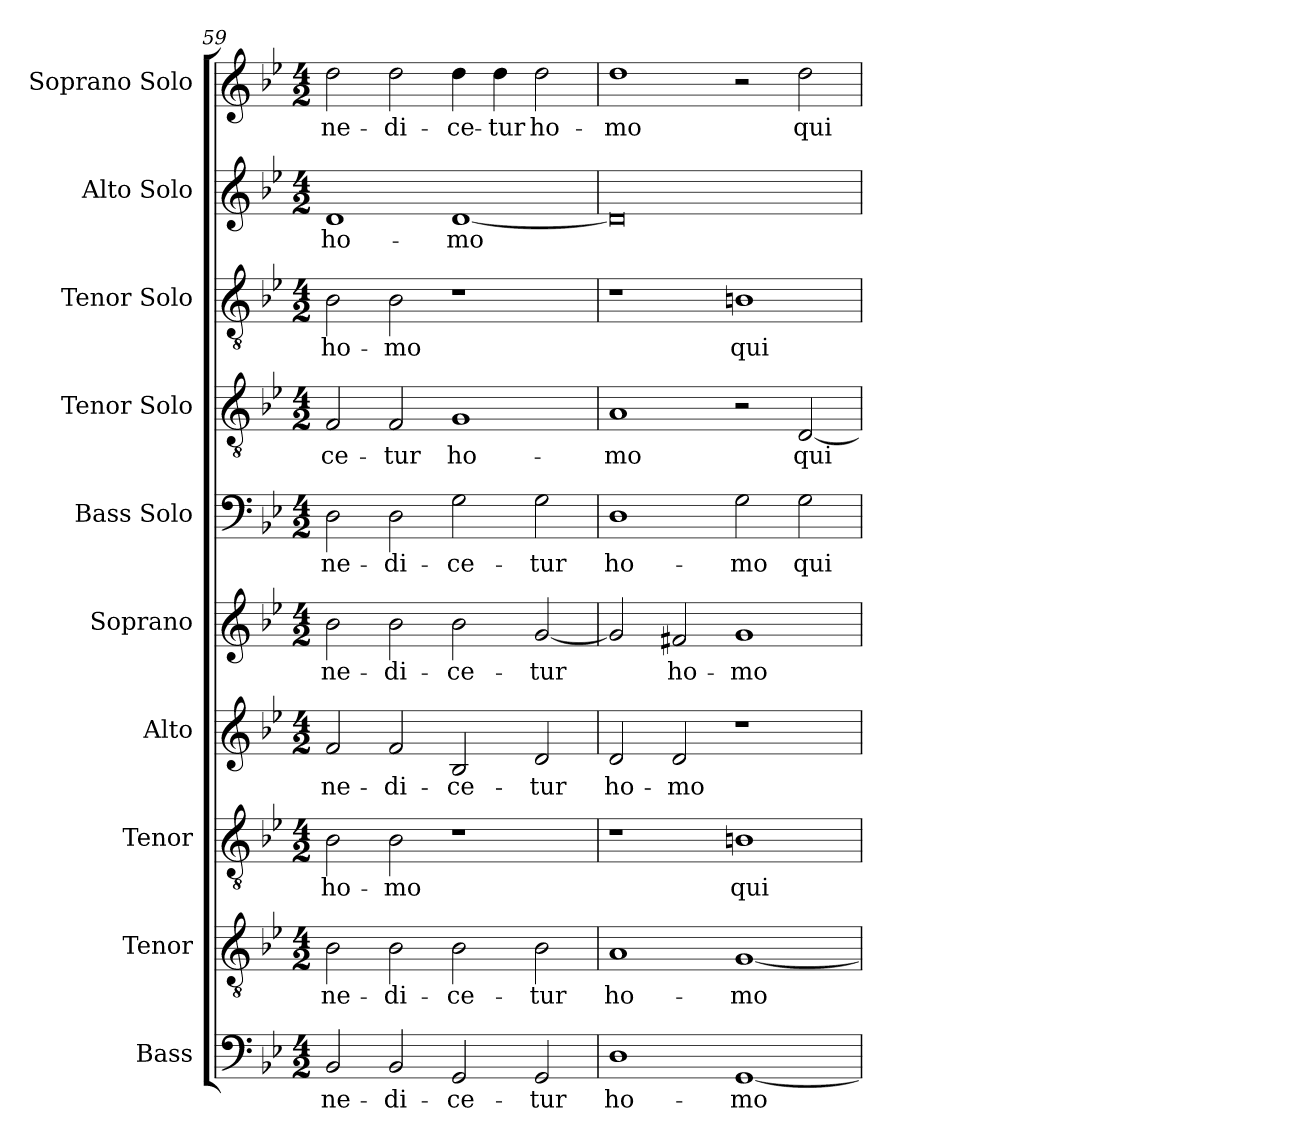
**kern	**text	**kern	**text	**kern	**text	**kern	**text	**kern	**text	**kern	**text	**kern	**text	**kern	**text	**kern	**text	**kern	**text
*part10	*part10	*part9	*part9	*part8	*part8	*part7	*part7	*part6	*part6	*part5	*part5	*part4	*part4	*part3	*part3	*part2	*part2	*part1	*part1
*staff10	*staff10	*staff9	*staff9	*staff8	*staff8	*staff7	*staff7	*staff6	*staff6	*staff5	*staff5	*staff4	*staff4	*staff3	*staff3	*staff2	*staff2	*staff1	*staff1
*I"Bass	*	*I"Tenor	*	*I"Tenor	*	*I"Alto	*	*I"Soprano	*	*I"Bass Solo	*	*I"Tenor Solo	*	*I"Tenor Solo	*	*I"Alto Solo	*	*I"Soprano Solo	*
*I'B.	*	*I'T.	*	*I'T.	*	*I'A.	*	*I'S.	*	*I'B.	*	*I'T.	*	*I'T.	*	*I'A.	*	*I'S.	*
*clefF4	*	*clefGv2	*	*clefGv2	*	*clefG2	*	*clefG2	*	*clefF4	*	*clefGv2	*	*clefGv2	*	*clefG2	*	*clefG2	*
*	*	*ITrd7c12	*	*ITrd7c12	*	*	*	*	*	*	*	*ITrd7c12	*	*ITrd7c12	*	*	*	*	*
*k[b-e-]	*	*k[b-e-]	*	*k[b-e-]	*	*k[b-e-]	*	*k[b-e-]	*	*k[b-e-]	*	*k[b-e-]	*	*k[b-e-]	*	*k[b-e-]	*	*k[b-e-]	*
*B-:	*	*B-:	*	*B-:	*	*B-:	*	*B-:	*	*B-:	*	*B-:	*	*B-:	*	*B-:	*	*B-:	*
*M4/2	*	*M4/2	*	*M4/2	*	*M4/2	*	*M4/2	*	*M4/2	*	*M4/2	*	*M4/2	*	*M4/2	*	*M4/2	*
=59	=59	=59	=59	=59	=59	=59	=59	=59	=59	=59	=59	=59	=59	=59	=59	=59	=59	=59	=59
!	!LO:LY:b:color=#000000	!	!	!	!	!	!	!	!	!	!	!	!	!	!	!	!	!	!
!	!	!	!LO:LY:b:color=#000000	!	!	!	!	!	!	!	!	!	!	!	!	!	!	!	!
!	!	!	!	!	!LO:LY:b:color=#000000	!	!	!	!	!	!	!	!	!	!	!	!	!	!
!	!	!	!	!	!	!	!LO:LY:b:color=#000000	!	!	!	!	!	!	!	!	!	!	!	!
!	!	!	!	!	!	!	!	!	!LO:LY:b:color=#000000	!	!	!	!	!	!	!	!	!	!
!	!	!	!	!	!	!	!	!	!	!	!LO:LY:b:color=#000000	!	!	!	!	!	!	!	!
!	!	!	!	!	!	!	!	!	!	!	!	!	!LO:LY:b:color=#000000	!	!	!	!	!	!
!	!	!	!	!	!	!	!	!	!	!	!	!	!	!	!LO:LY:b:color=#000000	!	!	!	!
!	!	!	!	!	!	!	!	!	!	!	!	!	!	!	!	!	!LO:LY:b:color=#000000	!	!
!	!	!	!	!	!	!	!	!	!	!	!	!	!	!	!	!	!	!	!LO:LY:b:color=#000000
2BB-i/	-ne-	2BB-i\	-ne-	2BB-i\	ho-	2fi/	-ne-	2b-i\	-ne-	2Di\	-ne-	2FFi/	-ce-	2BB-i\	ho-	1di	ho-	2ddi\	-ne-
!	!LO:LY:b:color=#000000	!	!	!	!	!	!	!	!	!	!	!	!	!	!	!	!	!	!
!	!	!	!LO:LY:b:color=#000000	!	!	!	!	!	!	!	!	!	!	!	!	!	!	!	!
!	!	!	!	!	!LO:LY:b:color=#000000	!	!	!	!	!	!	!	!	!	!	!	!	!	!
!	!	!	!	!	!	!	!LO:LY:b:color=#000000	!	!	!	!	!	!	!	!	!	!	!	!
!	!	!	!	!	!	!	!	!	!LO:LY:b:color=#000000	!	!	!	!	!	!	!	!	!	!
!	!	!	!	!	!	!	!	!	!	!	!LO:LY:b:color=#000000	!	!	!	!	!	!	!	!
!	!	!	!	!	!	!	!	!	!	!	!	!	!LO:LY:b:color=#000000	!	!	!	!	!	!
!	!	!	!	!	!	!	!	!	!	!	!	!	!	!	!LO:LY:b:color=#000000	!	!	!	!
!	!	!	!	!	!	!	!	!	!	!	!	!	!	!	!	!	!	!	!LO:LY:b:color=#000000
2BB-i/	-di-	2BB-i\	-di-	2BB-i\	-mo	2fi/	-di-	2b-i\	-di-	2Di\	-di-	2FFi/	-tur	2BB-i\	-mo	.	.	2ddi\	-di-
!	!LO:LY:b:color=#000000	!	!	!	!	!	!	!	!	!	!	!	!	!	!	!	!	!	!
!	!	!	!LO:LY:b:color=#000000	!	!	!	!	!	!	!	!	!	!	!	!	!	!	!	!
!	!	!	!	!	!	!	!LO:LY:b:color=#000000	!	!	!	!	!	!	!	!	!	!	!	!
!	!	!	!	!	!	!	!	!	!LO:LY:b:color=#000000	!	!	!	!	!	!	!	!	!	!
!	!	!	!	!	!	!	!	!	!	!	!LO:LY:b:color=#000000	!	!	!	!	!	!	!	!
!	!	!	!	!	!	!	!	!	!	!	!	!	!LO:LY:b:color=#000000	!	!	!	!	!	!
!	!	!	!	!	!	!	!	!	!	!	!	!	!	!	!	!	!LO:LY:b:color=#000000	!	!
!	!	!	!	!	!	!	!	!	!	!	!	!	!	!	!	!	!	!	!LO:LY:b:color=#000000
2GGi/	-ce-	2BB-i\	-ce-	1r	.	2B-i/	-ce-	2b-i\	-ce-	2Gi\	-ce-	1GGi	ho-	1r	.	[1di	-mo	4ddi\	-ce-
!	!	!	!	!	!	!	!	!	!	!	!	!	!	!	!	!	!	!	!LO:LY:b:color=#000000
.	.	.	.	.	.	.	.	.	.	.	.	.	.	.	.	.	.	4ddi\	-tur
!	!LO:LY:b:color=#000000	!	!	!	!	!	!	!	!	!	!	!	!	!	!	!	!	!	!
!	!	!	!LO:LY:b:color=#000000	!	!	!	!	!	!	!	!	!	!	!	!	!	!	!	!
!	!	!	!	!	!	!	!LO:LY:b:color=#000000	!	!	!	!	!	!	!	!	!	!	!	!
!	!	!	!	!	!	!	!	!	!LO:LY:b:color=#000000	!	!	!	!	!	!	!	!	!	!
!	!	!	!	!	!	!	!	!	!	!	!LO:LY:b:color=#000000	!	!	!	!	!	!	!	!
!	!	!	!	!	!	!	!	!	!	!	!	!	!	!	!	!	!	!	!LO:LY:b:color=#000000
2GGi/	-tur	2BB-i\	-tur	.	.	2di/	-tur	[2gi/	-tur	2Gi\	-tur	.	.	.	.	.	.	2ddi\	ho-
=60	=60	=60	=60	=60	=60	=60	=60	=60	=60	=60	=60	=60	=60	=60	=60	=60	=60	=60	=60
!	!LO:LY:b:color=#000000	!	!	!	!	!	!	!	!	!	!	!	!	!	!	!	!	!	!
!	!	!	!LO:LY:b:color=#000000	!	!	!	!	!	!	!	!	!	!	!	!	!	!	!	!
!	!	!	!	!	!	!	!LO:LY:b:color=#000000	!	!	!	!	!	!	!	!	!	!	!	!
!	!	!	!	!	!	!	!	!	!	!	!LO:LY:b:color=#000000	!	!	!	!	!	!	!	!
!	!	!	!	!	!	!	!	!	!	!	!	!	!LO:LY:b:color=#000000	!	!	!	!	!	!
!	!	!	!	!	!	!	!	!	!	!	!	!	!	!	!	!	!	!	!LO:LY:b:color=#000000
1Di	ho-	1AAi	ho-	1r	.	2di/	ho-	2gi/]	.	1Di	ho-	1AAi	-mo	1r	.	0di]	.	1ddi	-mo
!	!	!	!	!	!	!	!LO:LY:b:color=#000000	!	!	!	!	!	!	!	!	!	!	!	!
!	!	!	!	!	!	!	!	!	!LO:LY:b:color=#000000	!	!	!	!	!	!	!	!	!	!
.	.	.	.	.	.	2di/	-mo	2f#Xi/	ho-	.	.	.	.	.	.	.	.	.	.
!	!LO:LY:b:color=#000000	!	!	!	!	!	!	!	!	!	!	!	!	!	!	!	!	!	!
!	!	!	!LO:LY:b:color=#000000	!	!	!	!	!	!	!	!	!	!	!	!	!	!	!	!
!	!	!	!	!	!LO:LY:b:color=#000000	!	!	!	!	!	!	!	!	!	!	!	!	!	!
!	!	!	!	!	!	!	!	!	!LO:LY:b:color=#000000	!	!	!	!	!	!	!	!	!	!
!	!	!	!	!	!	!	!	!	!	!	!LO:LY:b:color=#000000	!	!	!	!	!	!	!	!
!	!	!	!	!	!	!	!	!	!	!	!	!	!	!	!LO:LY:b:color=#000000	!	!	!	!
[1GGi	-mo	[1GGi	-mo	1BBni	qui	1r	.	1gi	-mo	2Gi\	-mo	2r	.	1BBni	qui	.	.	2r	.
!	!	!	!	!	!	!	!	!	!	!	!LO:LY:b:color=#000000	!	!	!	!	!	!	!	!
!	!	!	!	!	!	!	!	!	!	!	!	!	!LO:LY:b:color=#000000	!	!	!	!	!	!
!	!	!	!	!	!	!	!	!	!	!	!	!	!	!	!	!	!	!	!LO:LY:b:color=#000000
.	.	.	.	.	.	.	.	.	.	2Gi\	qui	[2DDi/	qui	.	.	.	.	2ddi\	qui
=	=	=	=	=	=	=	=	=	=	=	=	=	=	=	=	=	=	=	=
*-	*-	*-	*-	*-	*-	*-	*-	*-	*-	*-	*-	*-	*-	*-	*-	*-	*-	*-	*-
